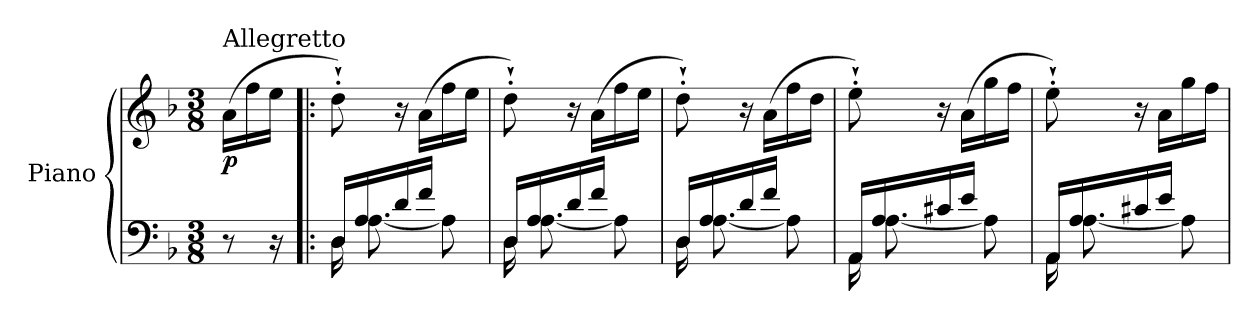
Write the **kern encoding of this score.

**kern	**kern	**dynam
*part1	*part1	*part1
*staff2	*staff1	*staff1/2
*I"Piano	*	*
*I'Pno	*	*
*clefF4	*clefG2	*
*k[b-]	*k[b-]	*
*F:	*F:	*
*M3/8	*M3/8	*
=	=	=
!	!LO:TX:a:t=Allegretto	!
!	!	!LO:DY:b
8r	(16a\LL	p
.	16ff\	.
16r	16ee\JJ	.
=1!|:	=1!|:	=1!|:
*^	*	*
16D/LL	16D\	8dd`'\)	.
16A/	[8.A\	.	.
16d/	.	16r	.
16f/JJ	.	(16a\LL	.
8ryy	8A\]	16ff\	.
.	.	16ee\JJ	.
=2	=2	=2	=2
16D/LL	16D\	8dd`'\)	.
16A/	[8.A\	.	.
16d/	.	16r	.
16f/JJ	.	(16a\LL	.
8ryy	8A\]	16ff\	.
.	.	16ee\JJ	.
=3	=3	=3	=3
16D/LL	16D\	8dd`'\)	.
16A/	[8.A\	.	.
16d/	.	16r	.
16f/JJ	.	(16a\LL	.
8ryy	8A\]	16ff\	.
.	.	16dd\JJ	.
=4	=4	=4	=4
16AA/LL	16AA\	8ee`'\)	.
16A/	[8.A\	.	.
16c#X/	.	16r	.
16e/JJ	.	(16a\LL	.
8ryy	8A\]	16gg\	.
.	.	16ff\JJ	.
!!LO:LB:g=z
=5	=5	=5	=5
16AA/LL	16AA\	8ee`'\)	.
16A/	[8.A\	.	.
16c#X/	.	16r	.
16e/JJ	.	16a\LL	.
8ryy	8A\]	16gg\	.
.	.	16ff\JJ	.
*v	*v	*	*
=	=	=
*-	*-	*-
